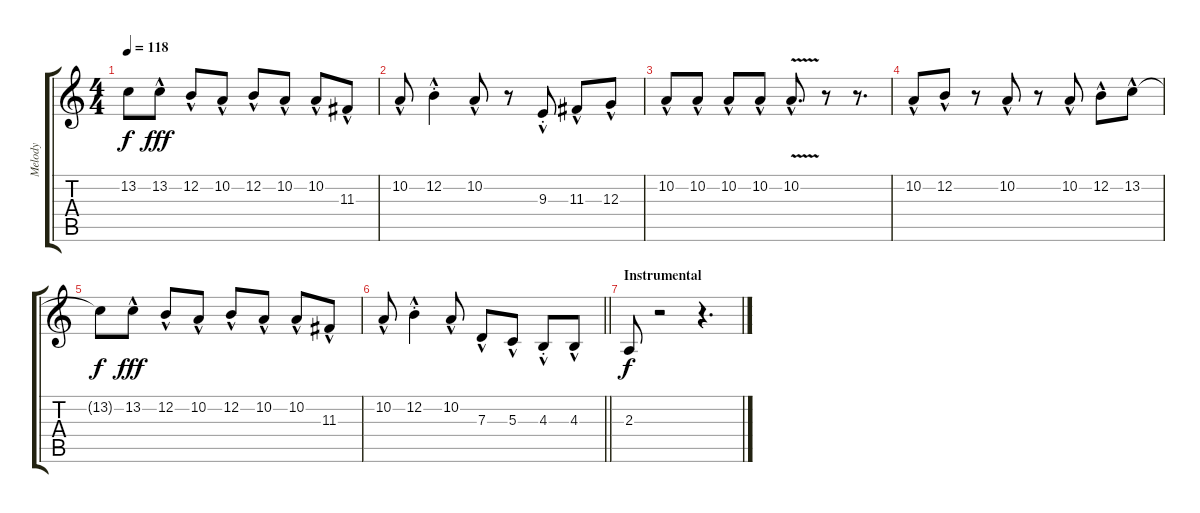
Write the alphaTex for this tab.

\track ("Melody" "Melody") {instrument clavinet}
\staff {score tabs}
\tuning (E4 B3 G3 D3 A2 E2) {hide}
\ts (4 4)
\tempo 118
\clef g2
\ks c
13.2{t}.8{dy f} 13.2{hac}.8{dy fff} 12.2{hac}.8 10.2{hac}.8 12.2{hac}.8 10.2{hac}.8 10.2{hac}.8 11.3{hac}.8 |
10.2{hac}.8 12.2{hac st}.4 10.2{hac}.8 r.8 9.3{hac st}.8 11.3{hac}.8 12.3{hac}.8 |
10.2{hac}.8 10.2{hac}.8 10.2{hac}.8 10.2{hac}.8 10.2{v hac}.8{d} r.8 r.8{d} |
10.2{hac}.8 12.2{hac}.8 r.8 10.2{hac}.8 r.8 10.2{hac}.8 12.2{hac}.8 13.2{hac}.8 |
13.2{t}.8{dy f} 13.2{hac}.8{dy fff} 12.2{hac}.8 10.2{hac}.8 12.2{hac}.8 10.2{hac}.8 10.2{hac}.8 11.3{hac}.8 |
\barLineRight lightlight
10.2{hac}.8 12.2{hac st}.4 10.2{hac}.8 7.3{hac}.8 5.3{hac}.8 4.3{hac st}.8 4.3{hac}.8 |
\section ("" "Instrumental")
2.3.8{dy f} r.2 r.4{d}
